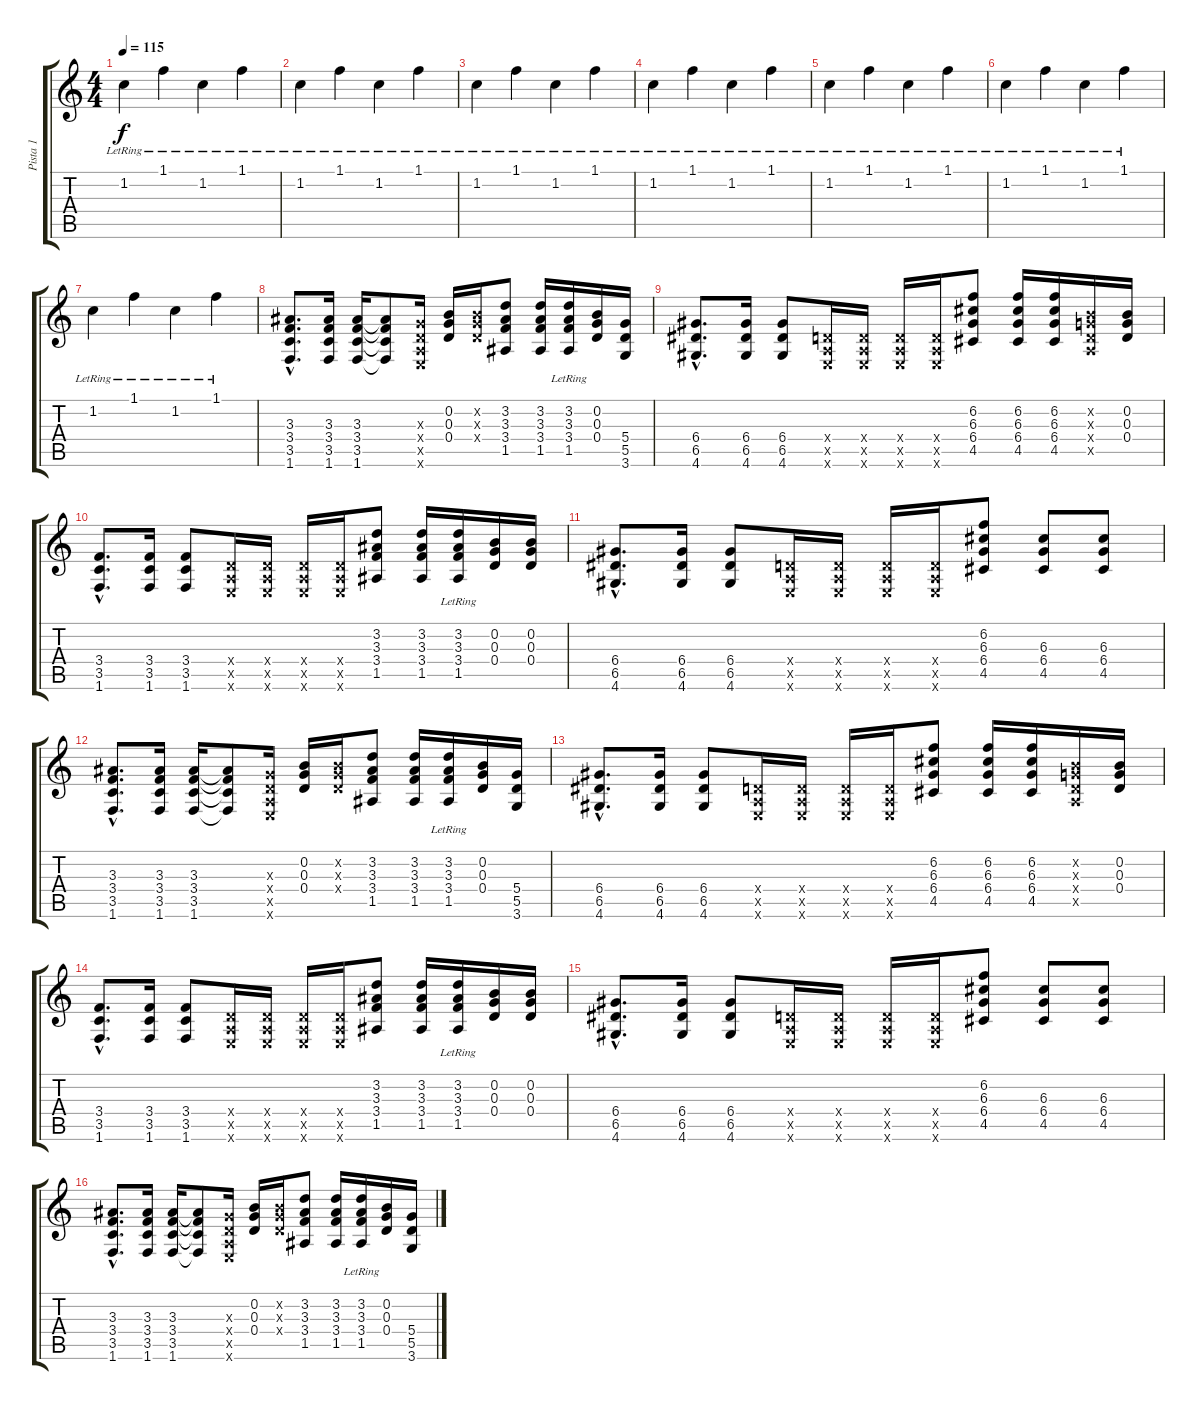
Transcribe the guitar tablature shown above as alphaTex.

\track ("Pista 1" "Pista 1") {instrument distortionguitar}
\staff {score tabs}
\tuning (E4 B3 G3 D3 A2 E2) {hide}
\ts (4 4)
\tempo 115
\clef g2
\ks c
1.2{lr}.4{dy f} 1.1{lr}.4 1.2{lr}.4 1.1{lr}.4 |
1.2{lr}.4 1.1{lr}.4 1.2{lr}.4 1.1{lr}.4 |
1.2{lr}.4 1.1{lr}.4 1.2{lr}.4 1.1{lr}.4 |
1.2{lr}.4{instrument acousticguitarsteel} 1.1{lr}.4 1.2{lr}.4 1.1{lr}.4 |
1.2{lr}.4 1.1{lr}.4 1.2{lr}.4 1.1{lr}.4 |
1.2{lr}.4 1.1{lr}.4 1.2{lr}.4 1.1{lr}.4 |
1.2{lr}.4 1.1{lr}.4 1.2{lr}.4 1.1{lr}.4 |
(3.3{hac} 3.4{hac} 3.5{hac} 1.6{hac}).8{d volume 13 instrument distortionguitar} (3.3 3.4 3.5 1.6).16 (3.3 3.4 3.5 1.6).16 (3.3{t} 3.4{t} 3.5{t} 1.6{t}).8 (0.3{x} 0.4{x} 0.5{x} 0.6{x}).16 (0.2 0.3 0.4).16 (0.2{x} 0.3{x} 0.4{x}).16 (3.2 3.3 3.4 1.5).8 (3.2 3.3 3.4 1.5).16 (3.2 3.3 3.4 1.5{lr}).16 (0.2 0.3 0.4).16 (5.4 5.5 3.6).16 |
(6.4{hac} 6.5{hac} 4.6{hac}).8{d} (6.4 6.5 4.6).16 (6.4 6.5 4.6).8 (0.4{x} 0.5{x} 0.6{x}).16 (0.4{x} 0.5{x} 0.6{x}).16 (0.4{x} 0.5{x} 0.6{x}).16 (0.4{x} 0.5{x} 0.6{x}).16 (6.2 6.3 6.4 4.5).8 (6.2 6.3 6.4 4.5).16 (6.2 6.3 6.4 4.5).16 (0.2{x} 0.3{x} 0.4{x} 0.5{x}).16 (0.2 0.3 0.4).16 |
(3.4{hac} 3.5{hac} 1.6{hac}).8{d} (3.4 3.5 1.6).16 (3.4 3.5 1.6).8 (0.4{x} 0.5{x} 0.6{x}).16 (0.4{x} 0.5{x} 0.6{x}).16 (0.4{x} 0.5{x} 0.6{x}).16 (0.4{x} 0.5{x} 0.6{x}).16 (3.2 3.3 3.4 1.5).8 (3.2 3.3 3.4 1.5).16 (3.2 3.3 3.4 1.5{lr}).16 (0.2 0.3 0.4).16 (0.2 0.3 0.4).16 |
(6.4{hac} 6.5{hac} 4.6{hac}).8{d} (6.4 6.5 4.6).16 (6.4 6.5 4.6).8 (0.4{x} 0.5{x} 0.6{x}).16 (0.4{x} 0.5{x} 0.6{x}).16 (0.4{x} 0.5{x} 0.6{x}).16 (0.4{x} 0.5{x} 0.6{x}).16 (6.2 6.3 6.4 4.5).8 (6.3 6.4 4.5).8 (6.3 6.4 4.5).8 |
(3.3{hac} 3.4{hac} 3.5{hac} 1.6{hac}).8{d} (3.3 3.4 3.5 1.6).16 (3.3 3.4 3.5 1.6).16 (3.3{t} 3.4{t} 3.5{t} 1.6{t}).8 (0.3{x} 0.4{x} 0.5{x} 0.6{x}).16 (0.2 0.3 0.4).16 (0.2{x} 0.3{x} 0.4{x}).16 (3.2 3.3 3.4 1.5).8 (3.2 3.3 3.4 1.5).16 (3.2 3.3 3.4 1.5{lr}).16 (0.2 0.3 0.4).16 (5.4 5.5 3.6).16 |
(6.4{hac} 6.5{hac} 4.6{hac}).8{d} (6.4 6.5 4.6).16 (6.4 6.5 4.6).8 (0.4{x} 0.5{x} 0.6{x}).16 (0.4{x} 0.5{x} 0.6{x}).16 (0.4{x} 0.5{x} 0.6{x}).16 (0.4{x} 0.5{x} 0.6{x}).16 (6.2 6.3 6.4 4.5).8 (6.2 6.3 6.4 4.5).16 (6.2 6.3 6.4 4.5).16 (0.2{x} 0.3{x} 0.4{x} 0.5{x}).16 (0.2 0.3 0.4).16 |
(3.4{hac} 3.5{hac} 1.6{hac}).8{d} (3.4 3.5 1.6).16 (3.4 3.5 1.6).8 (0.4{x} 0.5{x} 0.6{x}).16 (0.4{x} 0.5{x} 0.6{x}).16 (0.4{x} 0.5{x} 0.6{x}).16 (0.4{x} 0.5{x} 0.6{x}).16 (3.2 3.3 3.4 1.5).8 (3.2 3.3 3.4 1.5).16 (3.2 3.3 3.4 1.5{lr}).16 (0.2 0.3 0.4).16 (0.2 0.3 0.4).16 |
(6.4{hac} 6.5{hac} 4.6{hac}).8{d} (6.4 6.5 4.6).16 (6.4 6.5 4.6).8 (0.4{x} 0.5{x} 0.6{x}).16 (0.4{x} 0.5{x} 0.6{x}).16 (0.4{x} 0.5{x} 0.6{x}).16 (0.4{x} 0.5{x} 0.6{x}).16 (6.2 6.3 6.4 4.5).8 (6.3 6.4 4.5).8 (6.3 6.4 4.5).8 |
(3.3{hac} 3.4{hac} 3.5{hac} 1.6{hac}).8{d} (3.3 3.4 3.5 1.6).16 (3.3 3.4 3.5 1.6).16 (3.3{t} 3.4{t} 3.5{t} 1.6{t}).8 (0.3{x} 0.4{x} 0.5{x} 0.6{x}).16 (0.2 0.3 0.4).16 (0.2{x} 0.3{x} 0.4{x}).16 (3.2 3.3 3.4 1.5).8 (3.2 3.3 3.4 1.5).16 (3.2 3.3 3.4 1.5{lr}).16 (0.2 0.3 0.4).16 (5.4 5.5 3.6).16
